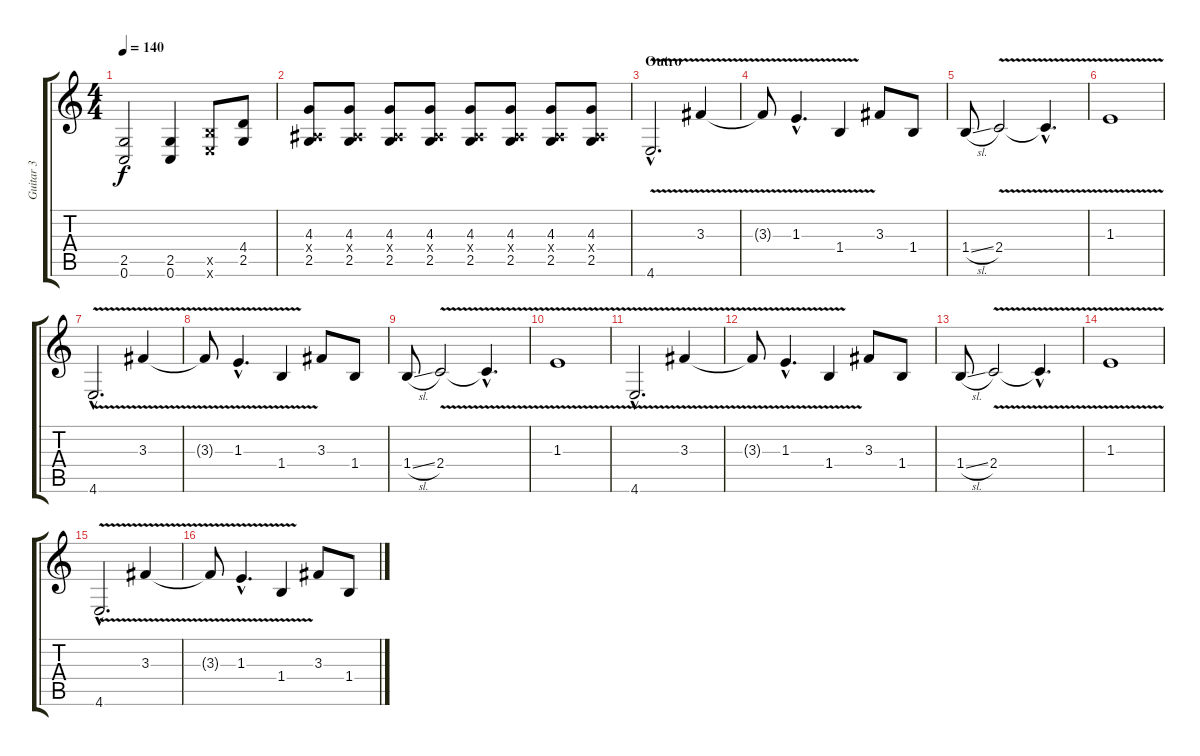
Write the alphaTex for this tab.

\track ("Guitar 3" "Guitar 3") {instrument electricguitarclean}
\staff {score tabs}
\tuning (C4 G3 Eb3 Bb2 F2 C2) {hide}
\ts (4 4)
\tempo 140
\clef g2
\ks c
(2.5 0.6).2{dy f} (2.5 0.6).4 (6.5{x} 4.6{x}).8 (4.4 2.5).8 |
(4.3 0.4{x} 2.5).8 (4.3 0.4{x} 2.5).8 (4.3 0.4{x} 2.5).8 (4.3 0.4{x} 2.5).8 (4.3 0.4{x} 2.5).8 (4.3 0.4{x} 2.5).8 (4.3 0.4{x} 2.5).8 (4.3 0.4{x} 2.5).8 |
\section ("" "Outro")
4.6{v hac}.2{d instrument electricguitarclean} 3.3{v}.4 |
3.3{t}.8 1.3{v hac}.4{d} 1.4{v}.4 3.3.8 1.4.8 |
1.4{sl}.8 2.4{v}.2 2.4{hac t}.4{d} |
1.3{v}.1 |
4.6{v hac}.2{d} 3.3{v}.4 |
3.3{t}.8 1.3{v hac}.4{d} 1.4{v}.4 3.3.8 1.4.8 |
1.4{sl}.8 2.4{v}.2 2.4{hac t}.4{d} |
1.3{v}.1 |
4.6{v hac}.2{d} 3.3{v}.4 |
3.3{t}.8 1.3{v hac}.4{d} 1.4{v}.4 3.3.8 1.4.8 |
1.4{sl}.8 2.4{v}.2 2.4{hac t}.4{d} |
1.3{v}.1 |
4.6{v hac}.2{d} 3.3{v}.4 |
3.3{t}.8 1.3{v hac}.4{d} 1.4{v}.4 3.3.8 1.4.8
